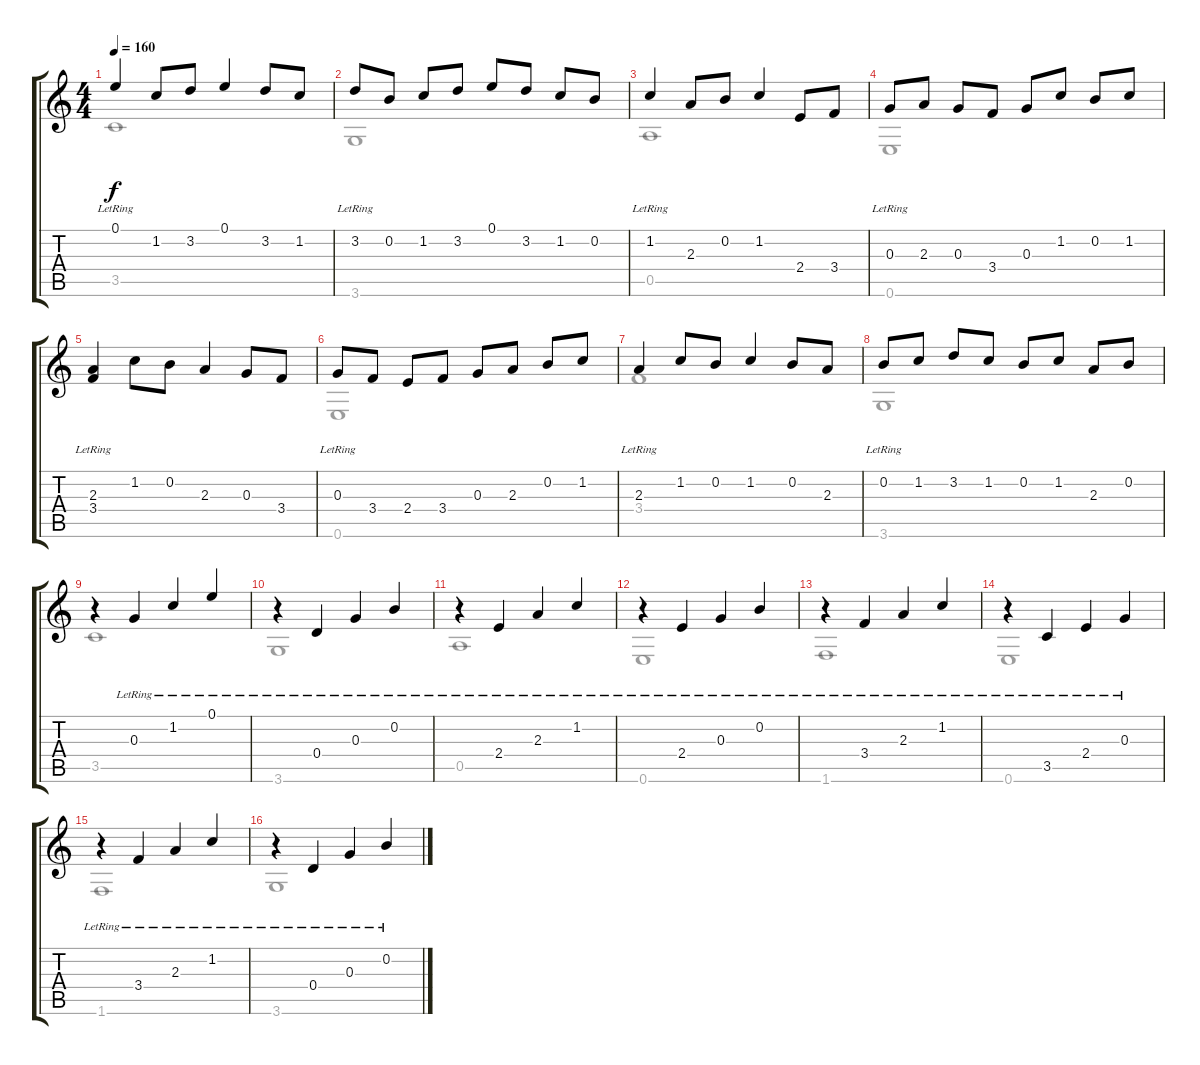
\track "" {instrument acousticguitarnylon}
\staff {score tabs}
\tuning (E4 B3 G3 D3 A2 E2) {hide}
\voice
\ts (4 4)
\tempo 160
\clef g2
\ks c
0.1{lr}.4{dy f} 1.2.8 3.2.8 0.1.4 3.2.8 1.2.8 |
3.2{lr}.8 0.2.8 1.2.8 3.2.8 0.1.8 3.2.8 1.2.8 0.2.8 |
1.2{lr}.4 2.3.8 0.2.8 1.2.4 2.4.8 3.4.8 |
0.3{lr}.8 2.3.8 0.3.8 3.4.8 0.3.8 1.2.8 0.2.8 1.2.8 |
(2.3{lr} 3.4{lr}).4 1.2.8 0.2.8 2.3.4 0.3.8 3.4.8 |
0.3{lr}.8 3.4.8 2.4.8 3.4.8 0.3.8 2.3.8 0.2.8 1.2.8 |
2.3{lr}.4 1.2.8 0.2.8 1.2.4 0.2.8 2.3.8 |
0.2{lr}.8 1.2.8 3.2.8 1.2.8 0.2.8 1.2.8 2.3.8 0.2.8 |
r.4 0.3{lr}.4 1.2{lr}.4 0.1{lr}.4 |
r.4 0.4{lr}.4 0.3{lr}.4 0.2{lr}.4 |
r.4 2.4{lr}.4 2.3{lr}.4 1.2{lr}.4 |
r.4 2.4{lr}.4 0.3{lr}.4 0.2{lr}.4 |
r.4 3.4{lr}.4 2.3{lr}.4 1.2{lr}.4 |
r.4 3.5{lr}.4 2.4{lr}.4 0.3{lr}.4 |
r.4 3.4{lr}.4 2.3{lr}.4 1.2{lr}.4 |
r.4 0.4{lr}.4 0.3{lr}.4 0.2{lr}.4
\voice
\clef g2
\ottava regular
\simile none
\ks c
3.5.1{dy f} |
3.6.1 |
0.5.1 |
0.6.1 |
|
0.6.1 |
3.4.1 |
3.6.1 |
3.5.1 |
3.6.1 |
0.5.1 |
0.6.1 |
1.6.1 |
0.6.1 |
1.6.1 |
3.6.1
